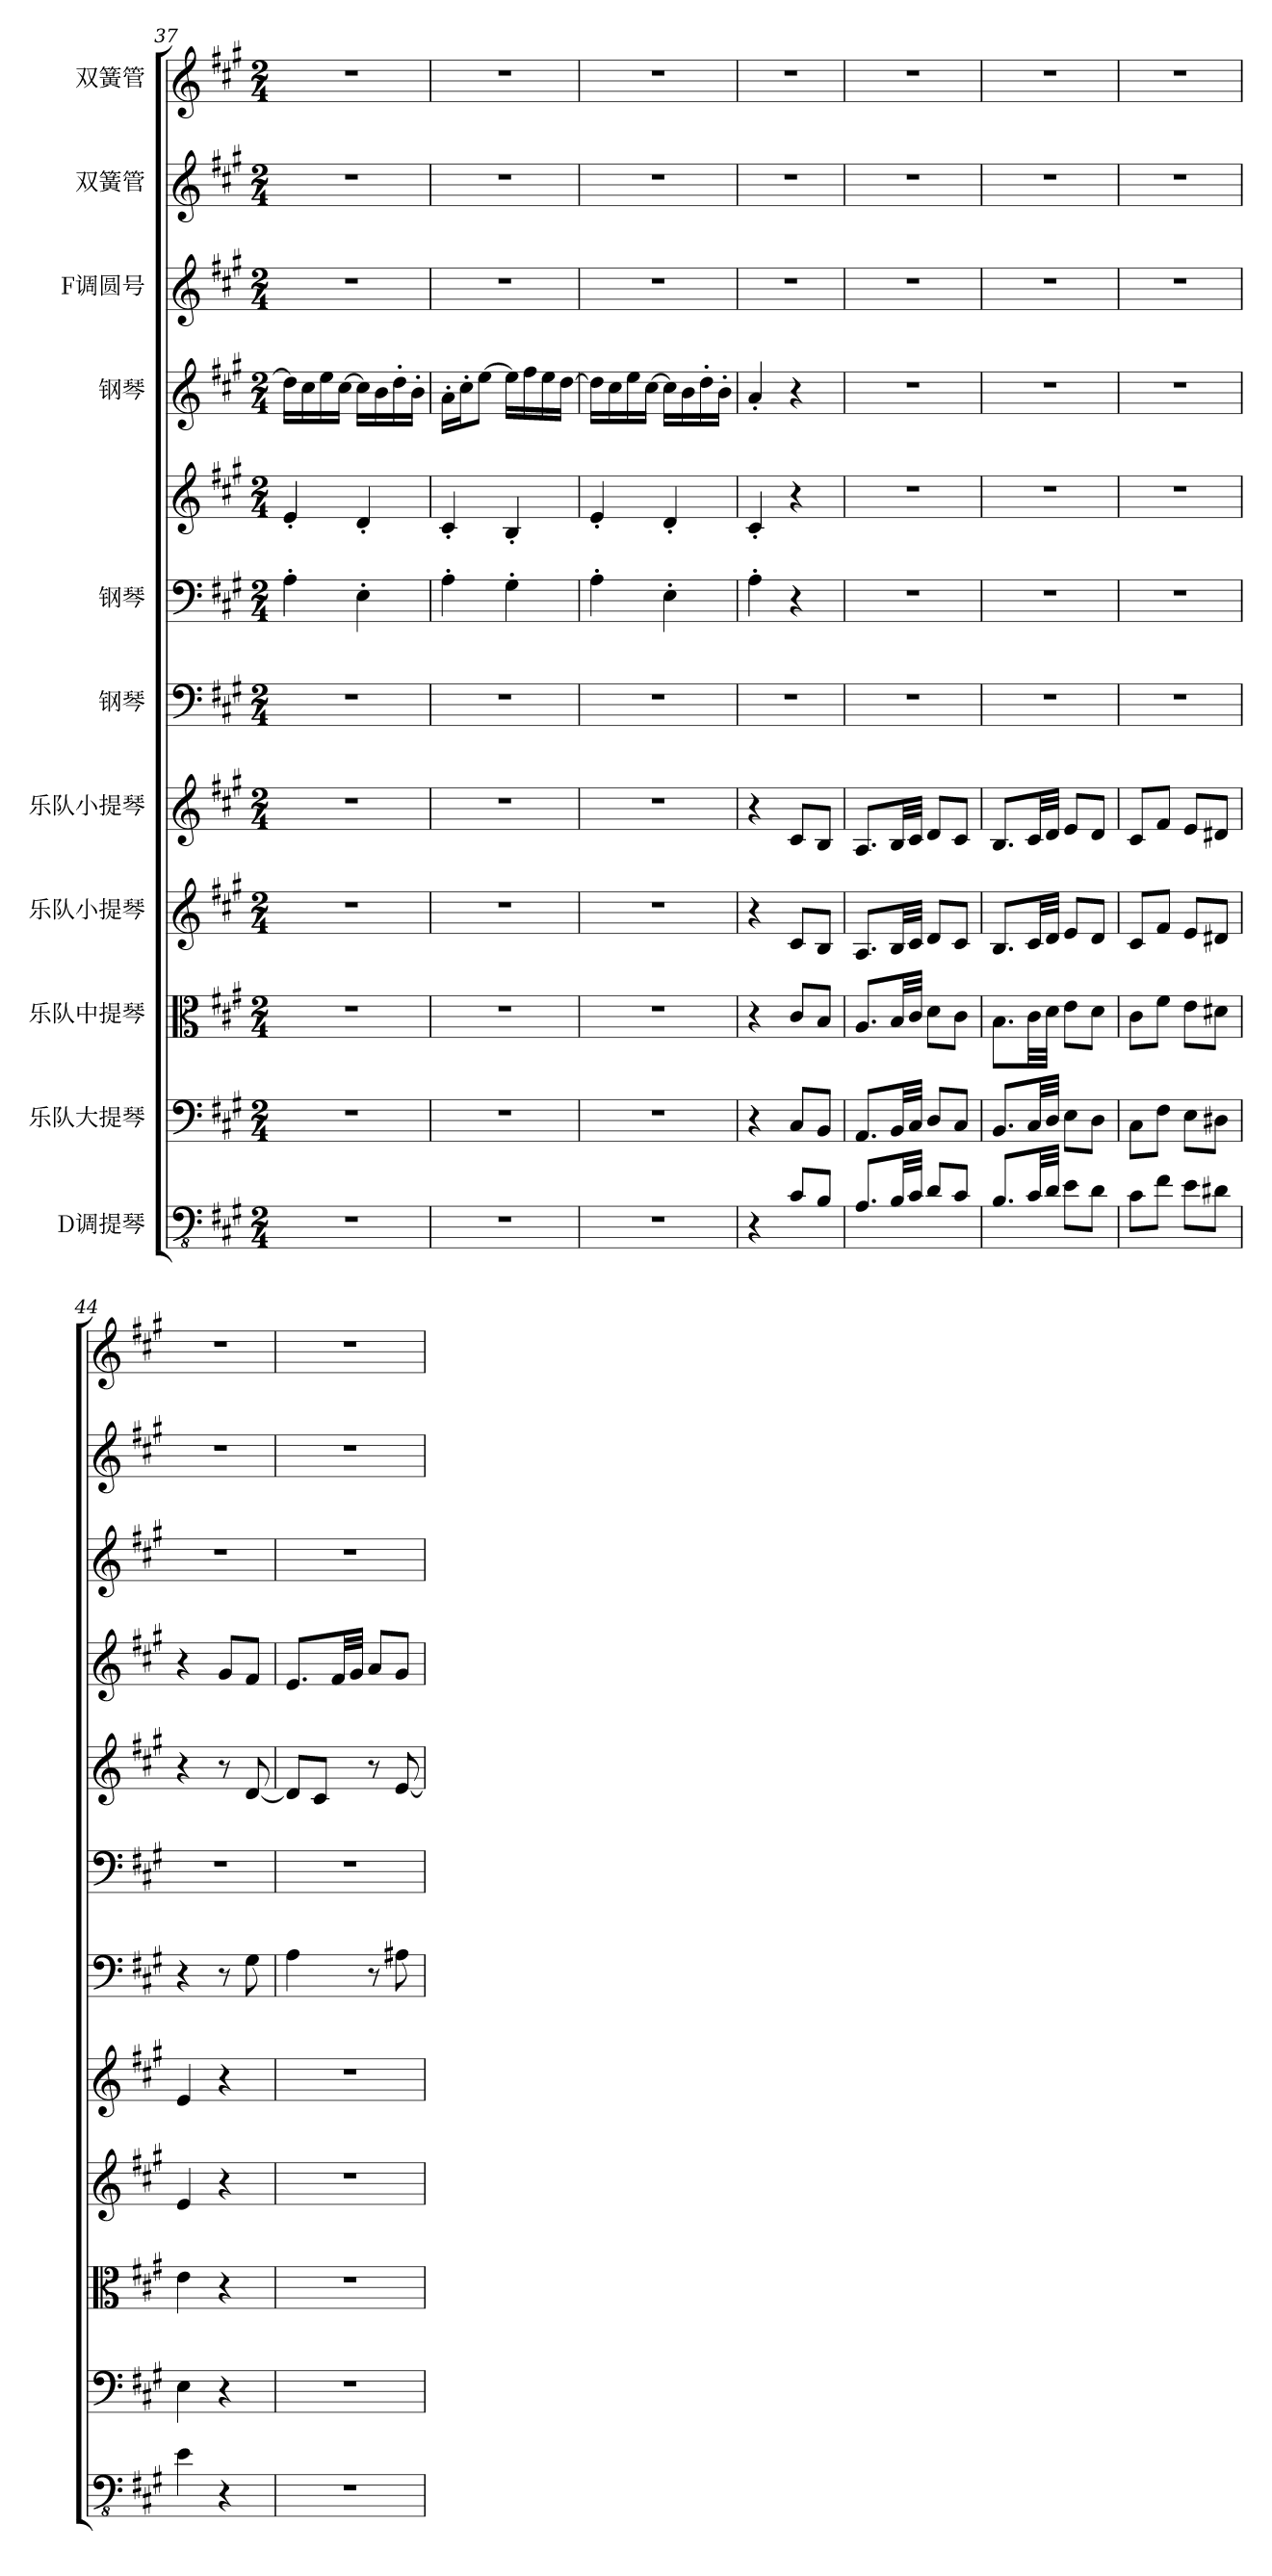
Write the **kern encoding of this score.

**kern	**kern	**kern	**kern	**kern	**kern	**kern	**kern	**kern	**kern	**kern	**kern
*part11	*part10	*part9	*part8	*part7	*part6	*part5	*part5	*part4	*part3	*part2	*part1
*staff12	*staff11	*staff10	*staff9	*staff8	*staff7	*staff6	*staff5	*staff4	*staff3	*staff2	*staff1
*I"D调提琴	*I"乐队大提琴	*I"乐队中提琴	*I"乐队小提琴	*I"乐队小提琴	*I"钢琴	*I"钢琴	*	*I"钢琴	*I"F调圆号	*I"双簧管	*I"双簧管
*clefFv4	*clefF4	*clefC3	*clefG2	*clefG2	*clefF4	*clefF4	*clefG2	*clefG2	*clefG2	*clefG2	*clefG2
*ITrd7c12	*	*	*	*	*	*	*	*	*ITrd4c7	*	*
*k[f#c#g#]	*k[f#c#g#]	*k[f#c#g#]	*k[f#c#g#]	*k[f#c#g#]	*k[f#c#g#]	*k[f#c#g#]	*k[f#c#g#]	*k[f#c#g#]	*k[f#c#]	*k[f#c#g#]	*k[f#c#g#]
*M2/4	*M2/4	*M2/4	*M2/4	*M2/4	*M2/4	*M2/4	*M2/4	*M2/4	*M2/4	*M2/4	*M2/4
*MM80	*MM80	*MM80	*MM80	*MM80	*MM80	*MM80	*MM80	*MM80	*MM80	*MM80	*MM80
=37	=37	=37	=37	=37	=37	=37	=37	=37	=37	=37	=37
2r	2r	2r	2r	2r	2r	4A'\	4e'/	16dd\LL]	2r	2r	2r
.	.	.	.	.	.	.	.	16cc#\	.	.	.
.	.	.	.	.	.	.	.	16ee\	.	.	.
.	.	.	.	.	.	.	.	[16cc#\JJ	.	.	.
.	.	.	.	.	.	4E'\	4d'/	16cc#\LL]	.	.	.
.	.	.	.	.	.	.	.	16b\	.	.	.
.	.	.	.	.	.	.	.	16dd'\	.	.	.
.	.	.	.	.	.	.	.	16b'\JJ	.	.	.
=38	=38	=38	=38	=38	=38	=38	=38	=38	=38	=38	=38
2r	2r	2r	2r	2r	2r	4A'\	4c#'/	16a'\LL	2r	2r	2r
.	.	.	.	.	.	.	.	16cc#'\J	.	.	.
.	.	.	.	.	.	.	.	[8ee\J	.	.	.
.	.	.	.	.	.	4G#'\	4B'/	16ee\LL]	.	.	.
.	.	.	.	.	.	.	.	16ff#\	.	.	.
.	.	.	.	.	.	.	.	16ee\	.	.	.
.	.	.	.	.	.	.	.	[16dd\JJ	.	.	.
=39	=39	=39	=39	=39	=39	=39	=39	=39	=39	=39	=39
2r	2r	2r	2r	2r	2r	4A'\	4e'/	16dd\LL]	2r	2r	2r
.	.	.	.	.	.	.	.	16cc#\	.	.	.
.	.	.	.	.	.	.	.	16ee\	.	.	.
.	.	.	.	.	.	.	.	[16cc#\JJ	.	.	.
.	.	.	.	.	.	4E'\	4d'/	16cc#\LL]	.	.	.
.	.	.	.	.	.	.	.	16b\	.	.	.
.	.	.	.	.	.	.	.	16dd'\	.	.	.
.	.	.	.	.	.	.	.	16b'\JJ	.	.	.
=40	=40	=40	=40	=40	=40	=40	=40	=40	=40	=40	=40
4r	4r	4r	4r	4r	2r	4A'\	4c#'/	4a'/	2r	2r	2r
8CC#/L	8C#/L	8c#/L	8c#/L	8c#/L	.	4r	4r	4r	.	.	.
8BBB/J	8BB/J	8B/J	8B/J	8B/J	.	.	.	.	.	.	.
!!LO:PB:g=z
=41	=41	=41	=41	=41	=41	=41	=41	=41	=41	=41	=41
8.AAA/L	8.AA/L	8.A/L	8.A/L	8.A/L	2r	2r	2r	2r	2r	2r	2r
32BBB/LL	32BB/LL	32B/LL	32B/LL	32B/LL	.	.	.	.	.	.	.
32CC#/JJJ	32C#/JJJ	32c#/JJJ	32c#/JJJ	32c#/JJJ	.	.	.	.	.	.	.
8DD/L	8D/L	8d\L	8d/L	8d/L	.	.	.	.	.	.	.
8CC#/J	8C#/J	8c#\J	8c#/J	8c#/J	.	.	.	.	.	.	.
=42	=42	=42	=42	=42	=42	=42	=42	=42	=42	=42	=42
8.BBB/L	8.BB/L	8.B\L	8.B/L	8.B/L	2r	2r	2r	2r	2r	2r	2r
32CC#/LL	32C#/LL	32c#\LL	32c#/LL	32c#/LL	.	.	.	.	.	.	.
32DD/JJJ	32D/JJJ	32d\JJJ	32d/JJJ	32d/JJJ	.	.	.	.	.	.	.
8EE\L	8E\L	8e\L	8e/L	8e/L	.	.	.	.	.	.	.
8DD\J	8D\J	8d\J	8d/J	8d/J	.	.	.	.	.	.	.
=43	=43	=43	=43	=43	=43	=43	=43	=43	=43	=43	=43
8CC#\L	8C#\L	8c#\L	8c#/L	8c#/L	2r	2r	2r	2r	2r	2r	2r
8FF#\J	8F#\J	8f#\J	8f#/J	8f#/J	.	.	.	.	.	.	.
8EE\L	8E\L	8e\L	8e/L	8e/L	.	.	.	.	.	.	.
8DD#X\J	8D#X\J	8d#X\J	8d#X/J	8d#X/J	.	.	.	.	.	.	.
=44	=44	=44	=44	=44	=44	=44	=44	=44	=44	=44	=44
4EE\	4E\	4e\	4e/	4e/	4r	2r	4r	4r	2r	2r	2r
4r	4r	4r	4r	4r	8r	.	8r	8g#/L	.	.	.
.	.	.	.	.	8G#\	.	[8d/	8f#/J	.	.	.
=45	=45	=45	=45	=45	=45	=45	=45	=45	=45	=45	=45
2r	2r	2r	2r	2r	4A\	2r	8d/L]	8.e/L	2r	2r	2r
.	.	.	.	.	.	.	8c#/J	.	.	.	.
.	.	.	.	.	.	.	.	32f#/LL	.	.	.
.	.	.	.	.	.	.	.	32g#/JJJ	.	.	.
.	.	.	.	.	8r	.	8r	8a/L	.	.	.
.	.	.	.	.	8A#X\	.	[8e/	8g#/J	.	.	.
=	=	=	=	=	=	=	=	=	=	=	=
*-	*-	*-	*-	*-	*-	*-	*-	*-	*-	*-	*-
